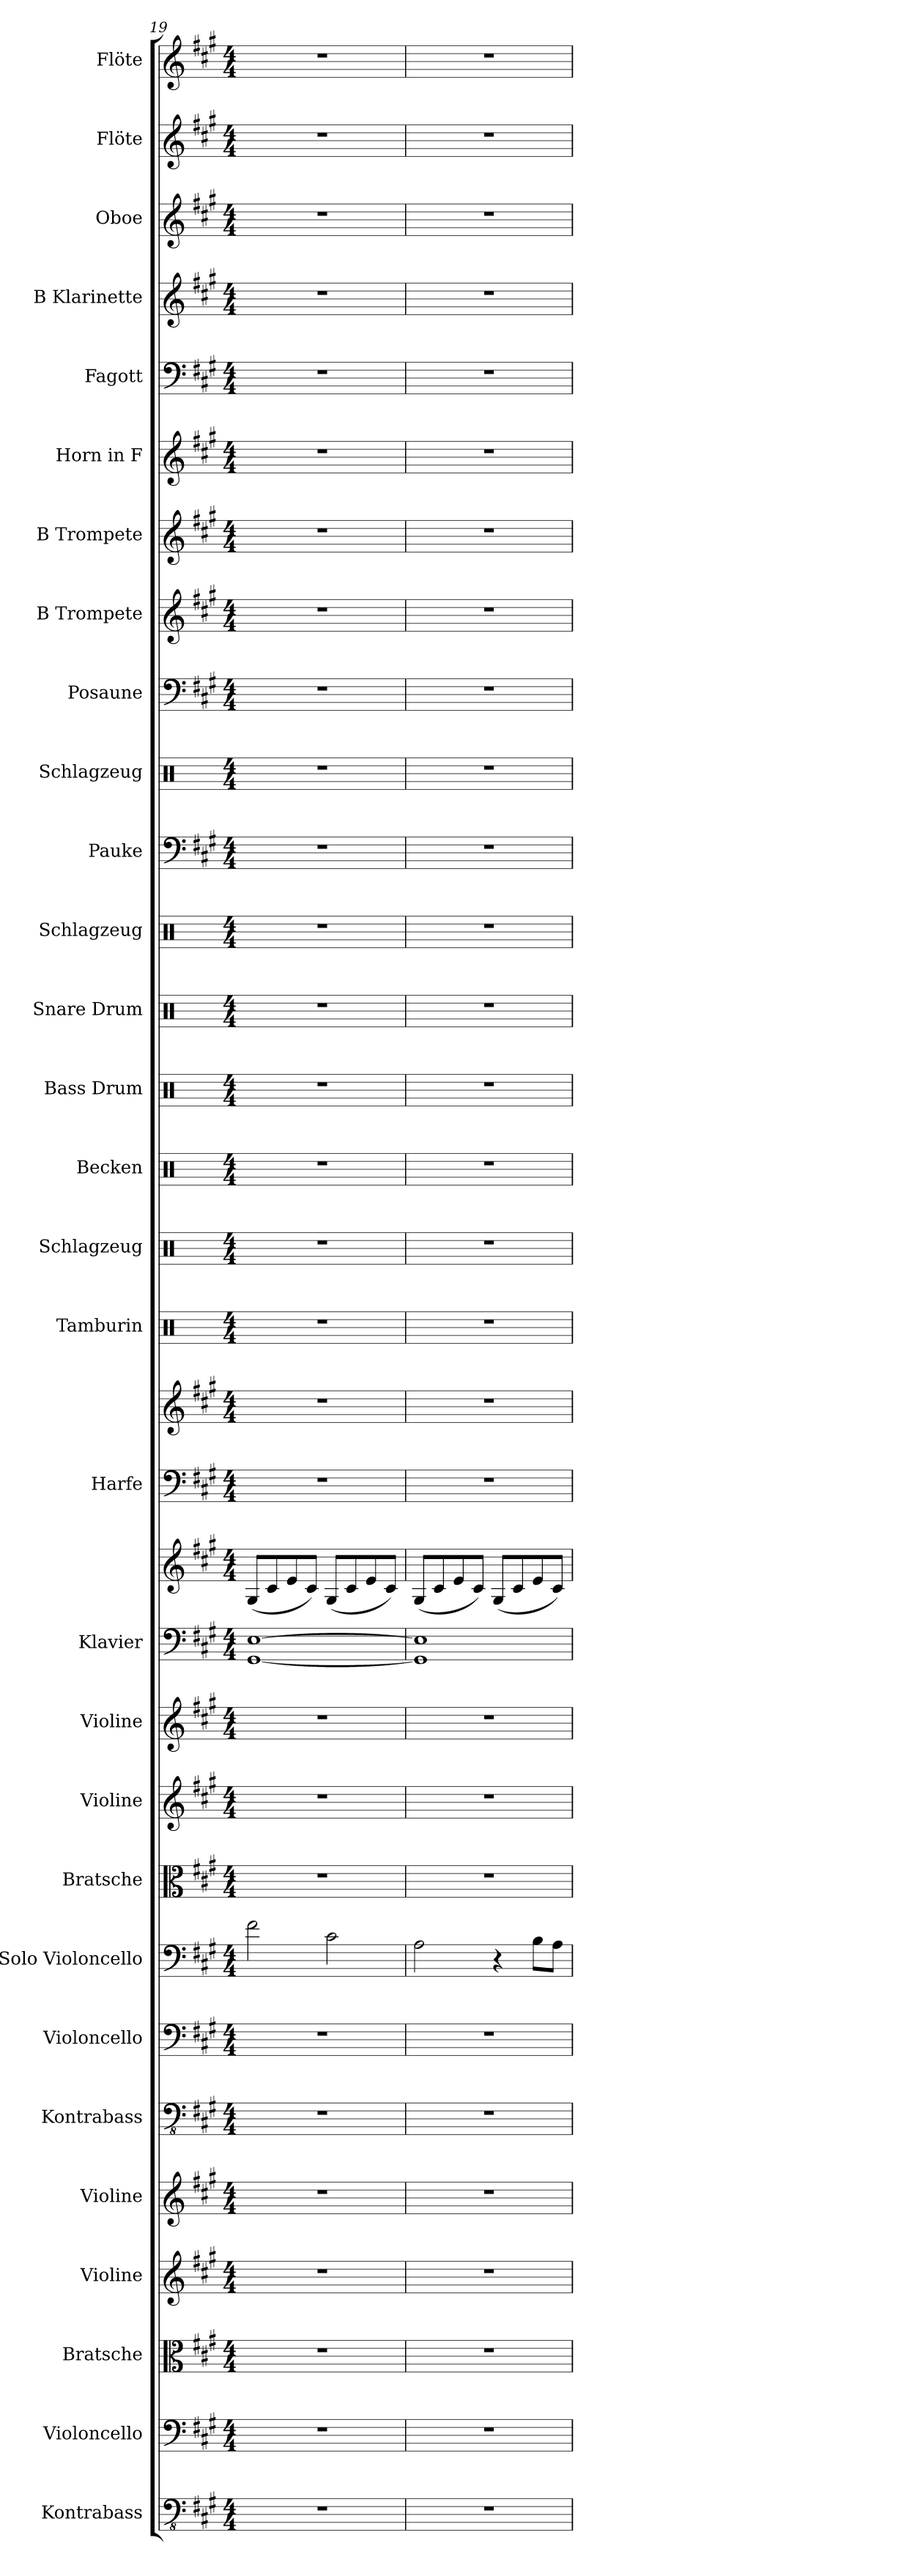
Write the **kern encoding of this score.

**kern	**kern	**kern	**kern	**kern	**kern	**kern	**kern	**kern	**kern	**kern	**kern	**kern	**kern	**kern	**kern	**kern	**kern	**kern	**kern	**kern	**kern	**kern	**kern	**kern	**kern	**kern	**kern	**kern	**kern	**kern	**kern
*part30	*part29	*part28	*part27	*part26	*part25	*part24	*part23	*part22	*part21	*part20	*part19	*part19	*part18	*part18	*part17	*part16	*part15	*part14	*part13	*part12	*part11	*part10	*part9	*part8	*part7	*part6	*part5	*part4	*part3	*part2	*part1
*staff32	*staff31	*staff30	*staff29	*staff28	*staff27	*staff26	*staff25	*staff24	*staff23	*staff22	*staff21	*staff20	*staff19	*staff18	*staff17	*staff16	*staff15	*staff14	*staff13	*staff12	*staff11	*staff10	*staff9	*staff8	*staff7	*staff6	*staff5	*staff4	*staff3	*staff2	*staff1
*I"Kontrabass	*I"Violoncello	*I"Bratsche	*I"Violine	*I"Violine	*I"Kontrabass	*I"Violoncello	*I"Solo Violoncello	*I"Bratsche	*I"Violine	*I"Violine	*I"Klavier	*	*I"Harfe	*	*I"Tamburin	*I"Schlagzeug	*I"Becken	*I"Bass Drum	*I"Snare Drum	*I"Schlagzeug	*I"Pauke	*I"Schlagzeug	*I"Posaune	*I"B Trompete	*I"B Trompete	*I"Horn in F	*I"Fagott	*I"B Klarinette	*I"Oboe	*I"Flöte	*I"Flöte
*I'Kb.	*I'Vc.	*I'Bra.	*I'Vl.	*I'Vl.	*I'Kb.	*I'Vc.	*I'Vc.	*I'Bra.	*I'Vl.	*I'Vl.	*I'Klav.	*	*I'Hrf.	*	*I'Tamb.	*I'Slzg.	*I'Bkn.	*I'B. Dr.	*I'Sn. Dr.	*I'Slzg.	*I'Pk.	*I'Slzg.	*I'Psn.	*I'B Tpt.	*I'B Tpt.	*	*I'Fgt.	*I'B Kl.	*I'Ob.	*I'Fl.	*I'Fl.
*clefFv4	*clefF4	*clefC3	*clefG2	*clefG2	*clefFv4	*clefF4	*clefF4	*clefC3	*clefG2	*clefG2	*clefF4	*clefG2	*clefF4	*clefG2	*clefX	*clefX	*clefX	*clefX	*clefX	*clefX	*clefF4	*clefX	*clefF4	*clefG2	*clefG2	*clefG2	*clefF4	*clefG2	*clefG2	*clefG2	*clefG2
*ITrd7c12	*	*	*	*	*ITrd7c12	*	*	*	*	*	*	*	*	*	*	*	*	*	*	*	*	*	*	*ITrd1c2	*ITrd1c2	*ITrd4c7	*	*ITrd1c2	*	*	*
*k[f#c#g#]	*k[f#c#g#]	*k[f#c#g#]	*k[f#c#g#]	*k[f#c#g#]	*k[f#c#g#]	*k[f#c#g#]	*k[f#c#g#]	*k[f#c#g#]	*k[f#c#g#]	*k[f#c#g#]	*k[f#c#g#]	*k[f#c#g#]	*k[f#c#g#]	*k[f#c#g#]	*k[]	*k[]	*k[]	*k[]	*k[]	*k[]	*k[f#c#g#]	*k[]	*k[f#c#g#]	*k[f#]	*k[f#]	*k[f#c#]	*k[f#c#g#]	*k[f#]	*k[f#c#g#]	*k[f#c#g#]	*k[f#c#g#]
*M4/4	*M4/4	*M4/4	*M4/4	*M4/4	*M4/4	*M4/4	*M4/4	*M4/4	*M4/4	*M4/4	*M4/4	*M4/4	*M4/4	*M4/4	*M4/4	*M4/4	*M4/4	*M4/4	*M4/4	*M4/4	*M4/4	*M4/4	*M4/4	*M4/4	*M4/4	*M4/4	*M4/4	*M4/4	*M4/4	*M4/4	*M4/4
=19	=19	=19	=19	=19	=19	=19	=19	=19	=19	=19	=19	=19	=19	=19	=19	=19	=19	=19	=19	=19	=19	=19	=19	=19	=19	=19	=19	=19	=19	=19	=19
1r	1r	1r	1r	1r	1r	1r	2f#\	1r	1r	1r	[1GG# [1E	(8G#/L	1r	1r	1r	1r	1r	1r	1r	1r	1r	1r	1r	1r	1r	1r	1r	1r	1r	1r	1r
.	.	.	.	.	.	.	.	.	.	.	.	8c#/	.	.	.	.	.	.	.	.	.	.	.	.	.	.	.	.	.	.	.
.	.	.	.	.	.	.	.	.	.	.	.	8e/	.	.	.	.	.	.	.	.	.	.	.	.	.	.	.	.	.	.	.
.	.	.	.	.	.	.	.	.	.	.	.	8c#/J)	.	.	.	.	.	.	.	.	.	.	.	.	.	.	.	.	.	.	.
.	.	.	.	.	.	.	2c#\	.	.	.	.	(8G#/L	.	.	.	.	.	.	.	.	.	.	.	.	.	.	.	.	.	.	.
.	.	.	.	.	.	.	.	.	.	.	.	8c#/	.	.	.	.	.	.	.	.	.	.	.	.	.	.	.	.	.	.	.
.	.	.	.	.	.	.	.	.	.	.	.	8e/	.	.	.	.	.	.	.	.	.	.	.	.	.	.	.	.	.	.	.
.	.	.	.	.	.	.	.	.	.	.	.	8c#/J)	.	.	.	.	.	.	.	.	.	.	.	.	.	.	.	.	.	.	.
=20	=20	=20	=20	=20	=20	=20	=20	=20	=20	=20	=20	=20	=20	=20	=20	=20	=20	=20	=20	=20	=20	=20	=20	=20	=20	=20	=20	=20	=20	=20	=20
1r	1r	1r	1r	1r	1r	1r	2A\	1r	1r	1r	1GG#] 1E]	(8G#/L	1r	1r	1r	1r	1r	1r	1r	1r	1r	1r	1r	1r	1r	1r	1r	1r	1r	1r	1r
.	.	.	.	.	.	.	.	.	.	.	.	8c#/	.	.	.	.	.	.	.	.	.	.	.	.	.	.	.	.	.	.	.
.	.	.	.	.	.	.	.	.	.	.	.	8e/	.	.	.	.	.	.	.	.	.	.	.	.	.	.	.	.	.	.	.
.	.	.	.	.	.	.	.	.	.	.	.	8c#/J)	.	.	.	.	.	.	.	.	.	.	.	.	.	.	.	.	.	.	.
.	.	.	.	.	.	.	4r	.	.	.	.	(8G#/L	.	.	.	.	.	.	.	.	.	.	.	.	.	.	.	.	.	.	.
.	.	.	.	.	.	.	.	.	.	.	.	8c#/	.	.	.	.	.	.	.	.	.	.	.	.	.	.	.	.	.	.	.
.	.	.	.	.	.	.	8B\L	.	.	.	.	8e/	.	.	.	.	.	.	.	.	.	.	.	.	.	.	.	.	.	.	.
.	.	.	.	.	.	.	8A\J	.	.	.	.	8c#/J)	.	.	.	.	.	.	.	.	.	.	.	.	.	.	.	.	.	.	.
=	=	=	=	=	=	=	=	=	=	=	=	=	=	=	=	=	=	=	=	=	=	=	=	=	=	=	=	=	=	=	=
*-	*-	*-	*-	*-	*-	*-	*-	*-	*-	*-	*-	*-	*-	*-	*-	*-	*-	*-	*-	*-	*-	*-	*-	*-	*-	*-	*-	*-	*-	*-	*-
